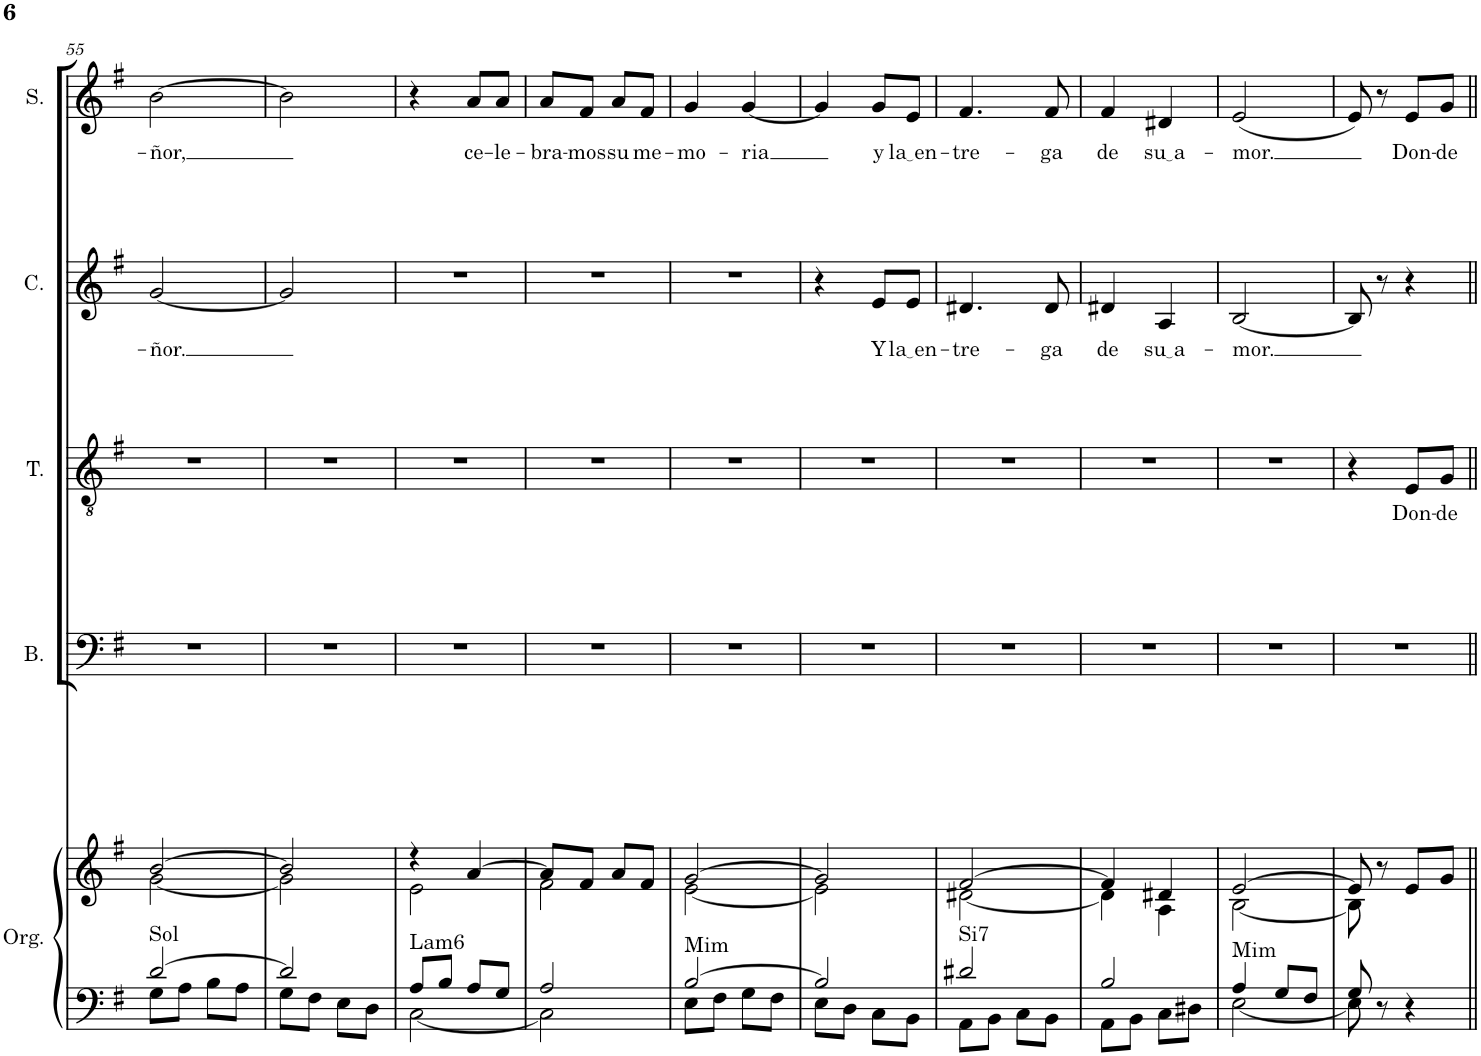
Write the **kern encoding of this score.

**kern	**kern	**harte	**kern	**kern	**text	**kern	**text	**kern	**text
*part5	*part5	*part5	*part4	*part3	*part3	*part2	*part2	*part1	*part1
*staff6	*staff5	*	*staff4	*staff3	*staff3	*staff2	*staff2	*staff1	*staff1
*I"Órgano	*	*	*I"Bajo	*I"Tenor	*	*I"Contralto	*	*I"Soprano	*
*	*	*	*I'B.	*I'T.	*	*I'C.	*	*I'S.	*
!!LO:PB:g=z
*clefF4	*clefG2	*	*clefF4	*clefGv2	*	*clefG2	*	*clefG2	*
*k[f#]	*k[f#]	*	*k[f#]	*k[f#]	*	*k[f#]	*	*k[f#]	*
*M2/4	*M2/4	*	*M2/4	*M2/4	*	*M2/4	*	*M2/4	*
=55	=55	=55	=55	=55	=55	=55	=55	=55	=55
*^	*^	*	*	*	*	*	*	*	*
!	!	!	!	!LO:H:kt=Sol	!	!	!	!	!LO:LY:b	!	!LO:LY:b
[2d/	8G\L	[2b/	[2g\	N	2r	2r	.	[2g/	-ñor.	[2b\	-ñor,
.	8A\J	.	.	.	.	.	.	.	.	.	.
.	8B\L	.	.	.	.	.	.	.	.	.	.
.	8A\J	.	.	.	.	.	.	.	.	.	.
=56	=56	=56	=56	=56	=56	=56	=56	=56	=56	=56	=56
2d/]	8G\L	2b/]	2g\]	.	2r	2r	.	2g/]	.	2b\]	.
.	8F#\J	.	.	.	.	.	.	.	.	.	.
.	8E\L	.	.	.	.	.	.	.	.	.	.
.	8D\J	.	.	.	.	.	.	.	.	.	.
=57	=57	=57	=57	=57	=57	=57	=57	=57	=57	=57	=57
!	!	!	!	!LO:H:kt=Lam6	!	!	!	!	!	!	!
8A/L	[2C\	4r	2e\	N	2r	2r	.	2r	.	4r	.
8B/J	.	.	.	.	.	.	.	.	.	.	.
!	!	!	!	!	!	!	!	!	!	!	!LO:LY:b
8A/L	.	[4a/	.	.	.	.	.	.	.	8a/L	ce-
!	!	!	!	!	!	!	!	!	!	!	!LO:LY:b
8G/J	.	.	.	.	.	.	.	.	.	8a/J	-le-
=58	=58	=58	=58	=58	=58	=58	=58	=58	=58	=58	=58
!	!	!	!	!	!	!	!	!	!	!	!LO:LY:b
2A/	2C\]	8a/L]	2f#\	.	2r	2r	.	2r	.	8a/L	-bra-
!	!	!	!	!	!	!	!	!	!	!	!LO:LY:b
.	.	8f#/J	.	.	.	.	.	.	.	8f#/J	-mos
!	!	!	!	!	!	!	!	!	!	!	!LO:LY:b
.	.	8a/L	.	.	.	.	.	.	.	8a/L	su
!	!	!	!	!	!	!	!	!	!	!	!LO:LY:b
.	.	8f#/J	.	.	.	.	.	.	.	8f#/J	me-
=59	=59	=59	=59	=59	=59	=59	=59	=59	=59	=59	=59
!	!	!	!	!LO:H:kt=Mim	!	!	!	!	!	!	!LO:LY:b
[2B/	8E\L	[2g/	[2e\	N	2r	2r	.	2r	.	4g/	-mo-
.	8F#\J	.	.	.	.	.	.	.	.	.	.
!	!	!	!	!	!	!	!	!	!	!	!LO:LY:b
.	8G\L	.	.	.	.	.	.	.	.	[4g/	-ria
.	8F#\J	.	.	.	.	.	.	.	.	.	.
=60	=60	=60	=60	=60	=60	=60	=60	=60	=60	=60	=60
2B/]	8E\L	2g/]	2e\]	.	2r	2r	.	4r	.	4g/]	.
.	8D\J	.	.	.	.	.	.	.	.	.	.
!	!	!	!	!	!	!	!	!	!LO:LY:b	!	!LO:LY:b
.	8C\L	.	.	.	.	.	.	8e/L	Y	8g/L	y
!	!	!	!	!	!	!	!	!	!LO:LY:b	!	!LO:LY:b
.	8BB\J	.	.	.	.	.	.	8e/J	la en	8e/J	la en
=61	=61	=61	=61	=61	=61	=61	=61	=61	=61	=61	=61
!	!	!	!	!LO:H:kt=Si7	!	!	!	!	!LO:LY:b	!	!LO:LY:b
2d#X/	8AA\L	[2f#/	[2d#X\	N	2r	2r	.	4.d#X/	-tre-	4.f#/	-tre-
.	8BB\J	.	.	.	.	.	.	.	.	.	.
.	8C\L	.	.	.	.	.	.	.	.	.	.
!	!	!	!	!	!	!	!	!	!LO:LY:b	!	!LO:LY:b
.	8BB\J	.	.	.	.	.	.	8d#/	-ga	8f#/	-ga
=62	=62	=62	=62	=62	=62	=62	=62	=62	=62	=62	=62
!	!	!	!	!	!	!	!	!	!LO:LY:b	!	!LO:LY:b
2B/	8AA\L	4f#/]	4d#\]	.	2r	2r	.	4d#X/	de	4f#/	de
.	8BB\J	.	.	.	.	.	.	.	.	.	.
!	!	!	!	!	!	!	!	!	!LO:LY:b	!	!LO:LY:b
.	8C\L	4d#X/	4A\	.	.	.	.	4A/	su a	4d#X/	su a
.	8D#X\J	.	.	.	.	.	.	.	.	.	.
=63	=63	=63	=63	=63	=63	=63	=63	=63	=63	=63	=63
!	!	!	!	!LO:H:kt=Mim	!	!	!	!	!LO:LY:b	!	!LO:LY:b
4A/	[2E\	[2e/	[2B\	N	2r	2r	.	[2B/	-mor.	(2e/	-mor.
8G/L	.	.	.	.	.	.	.	.	.	.	.
8F#/J	.	.	.	.	.	.	.	.	.	.	.
=64	=64	=64	=64	=64	=64	=64	=64	=64	=64	=64	=64
8G/	8E\]	8e/]	8B\]	.	2r	4r	.	8B/]	.	8e/)	.
8r	4.ryy	8r	4.ryy	.	.	.	.	8r	.	8r	.
!	!	!	!	!	!	!	!LO:LY:b	!	!	!	!LO:LY:b
4r	.	8e/L	.	.	.	8E/L	Don-	4r	.	8e/L	Don-
!	!	!	!	!	!	!	!LO:LY:b	!	!	!	!LO:LY:b
.	.	8g/J	.	.	.	8G/J	-de	.	.	8g/J	-de
*v	*v	*	*	*	*	*	*	*	*	*	*
*	*v	*v	*	*	*	*	*	*	*	*
=||	=||	=||	=||	=||	=||	=||	=||	=||	=||
*-	*-	*-	*-	*-	*-	*-	*-	*-	*-
